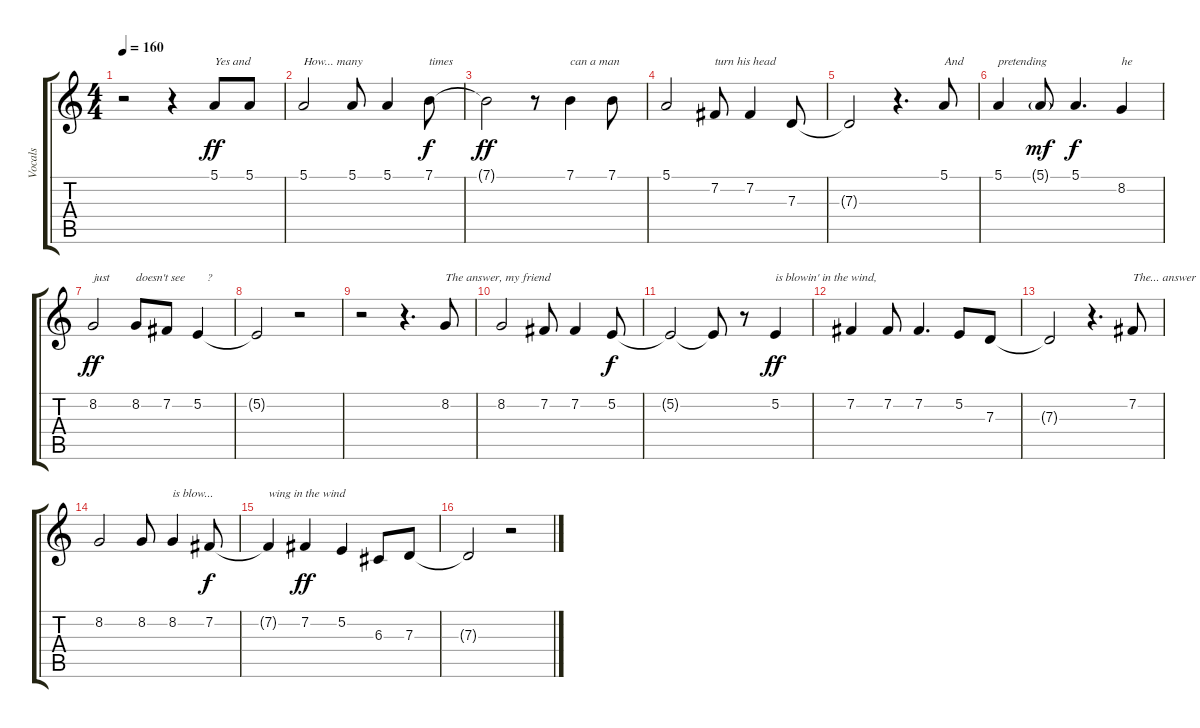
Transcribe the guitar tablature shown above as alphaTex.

\track ("Vocals" "Vocals") {instrument harmonica}
\staff {score tabs}
\tuning (E4 B3 G3 D3 A2 E2) {hide}
\ts (4 4)
\tempo 160
\clef g2
\ks c
r.2{dy ff} r.4 5.1.8{txt "Yes and"} 5.1.8 |
5.1.2{txt "How... many "} 5.1.8 5.1.4 7.1.8{txt "times " dy f} |
7.1{t}.2{dy ff} r.8 7.1.4{txt "can a man "} 7.1.8 |
5.1.2 7.2.8{txt "turn his head"} 7.2.4 7.3.8 |
7.3{t}.2 r.4{d} 5.1.8{txt "And"} |
5.1.4{txt "pretending"} 5.1{g}.8{dy mf} 5.1.4{d dy f} 8.2.4{txt "he "} |
8.2.2{txt "just" dy ff} 8.2.8{txt "doesn't see"} 7.2.8 5.2.4{txt "   ?"} |
5.2{t}.2 r.2 |
r.2 r.4{d} 8.2.8{txt "The answer, my friend"} |
8.2.2 7.2.8 7.2.4 5.2.8{dy f} |
5.2{t}.2 5.2{t}.8 r.8 5.2.4{txt "is blowin' in the wind," dy ff} |
7.2.4 7.2.8 7.2.4{d} 5.2.8 7.3.8 |
7.3{t}.2 r.4{d} 7.2.8{txt "The... answer"} |
8.2.2 8.2.8 8.2.4{txt "is blow..."} 7.2.8{dy f} |
7.2{t}.4{txt "wing in the wind"} 7.2.4{dy ff} 5.2.4 6.3.8 7.3.8 |
7.3{t}.2 r.2
